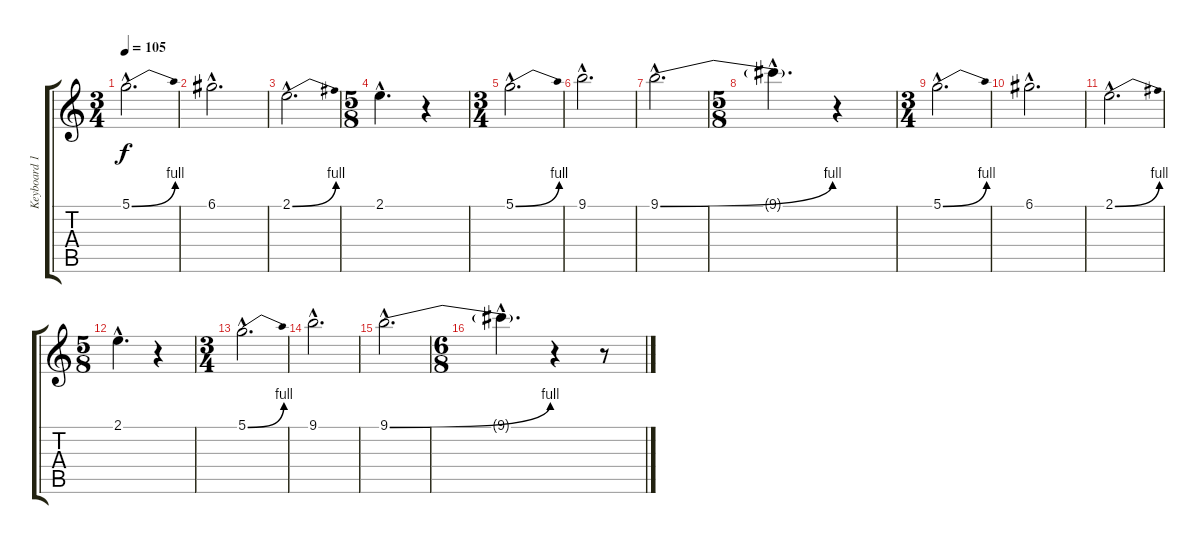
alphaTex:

\track ("Keyboard 1" "Keyboard 1") {instrument distortionguitar}
\staff {score tabs}
\tuning (D4 A3 F3 C3 G2 D2) {hide}
\ts (3 4)
\tempo 105
\clef g2
\ks c
5.1{be (bend 0 0 60 4) hac}.2{d dy f instrument distortionguitar} |
6.1{hac}.2{d} |
2.1{be (bend 0 0 60 4) hac}.2{d} |
\ts (5 8)
2.1{hac}.4{d} r.4 |
\ts (3 4)
5.1{be (bend 0 0 60 4) hac}.2{d} |
9.1{hac}.2{d} |
9.1{be (bend 0 0 60 4) hac}.2{d} |
\ts (5 8)
9.1{hac t}.4{d} r.4 |
\ts (3 4)
5.1{be (bend 0 0 60 4) hac}.2{d} |
6.1{hac}.2{d} |
2.1{be (bend 0 0 60 4) hac}.2{d} |
\ts (5 8)
2.1{hac}.4{d} r.4 |
\ts (3 4)
5.1{be (bend 0 0 60 4) hac}.2{d} |
9.1{hac}.2{d} |
9.1{be (bend 0 0 60 4) hac}.2{d} |
\ts (6 8)
9.1{hac t}.4{d} r.4 r.8
